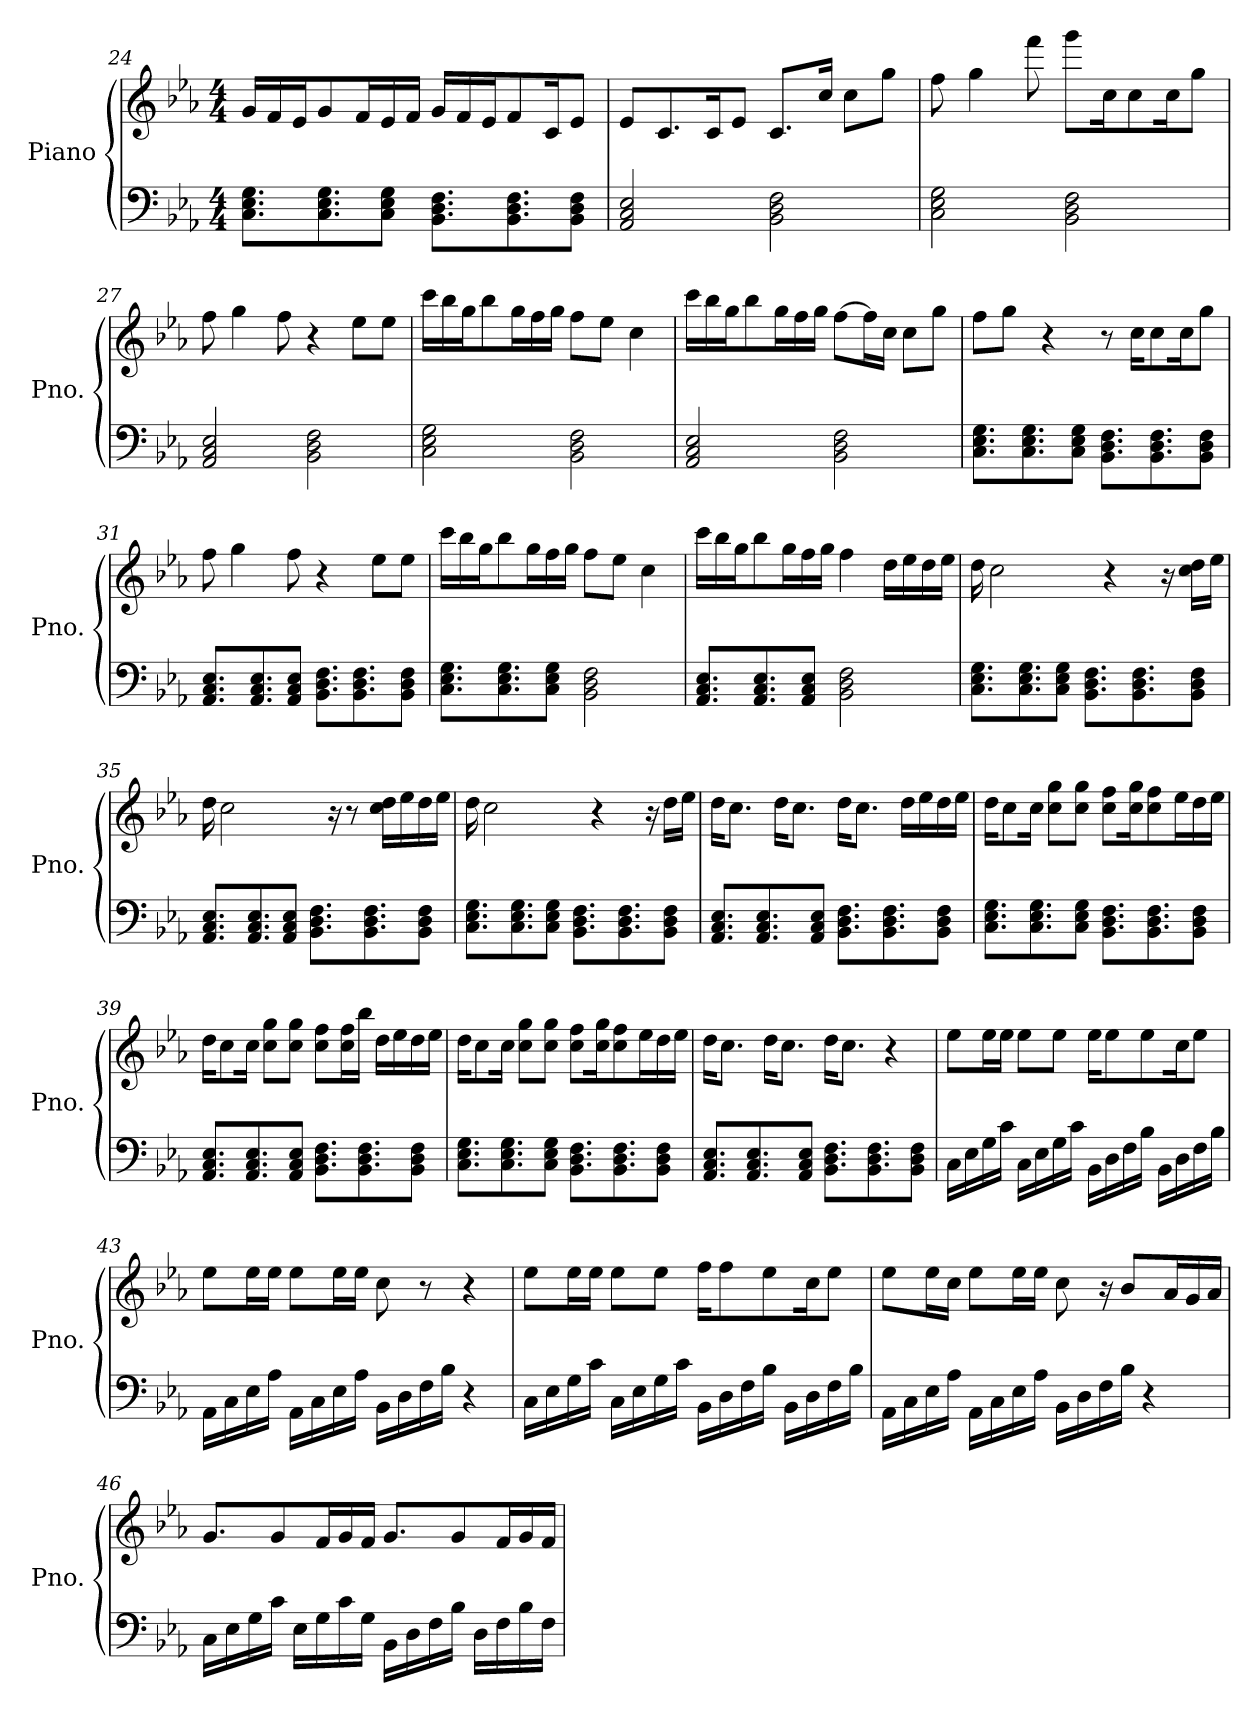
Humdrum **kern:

**kern	**kern
*part1	*part1
*staff2	*staff1
*I"Piano	*
*I'Pno.	*
*clefF4	*clefG2
*k[b-e-a-]	*k[b-e-a-]
*M4/4	*M4/4
=24	=24
8.C\ 8.E-\ 8.G\L	16g/LL
.	16f/
.	16e-/J
8.C\ 8.E-\ 8.G\	8g/
.	16f/L
8C\ 8E-\ 8G\J	16e-/
.	16f/JJ
8.BB-\ 8.D\ 8.F\L	16g/LL
.	16f/
.	16e-/J
8.BB-\ 8.D\ 8.F\	8f/
.	16c/K
8BB-\ 8D\ 8F\J	8e-/J
!!LO:LB:g=z
=25	=25
2AA-/ 2C/ 2E-/	8e-/L
.	8.c/
.	16c/K
.	8e-/J
2BB-\ 2D\ 2F\	8.c/L
.	16cc/Jk
.	8cc\L
.	8gg\J
=26	=26
2C\ 2E-\ 2G\	8ff\
.	4gg\
.	8fff\
2BB-\ 2D\ 2F\	8ggg\L
.	16cc\K
.	8cc\
.	16cc\K
.	8gg\J
=27	=27
2AA-/ 2C/ 2E-/	8ff\
.	4gg\
.	8ff\
2BB-\ 2D\ 2F\	4r
.	8ee-\L
.	8ee-\J
=28	=28
2C\ 2E-\ 2G\	16ccc\LL
.	16bb-\
.	16gg\J
.	8bb-\
.	16gg\L
.	16ff\
.	16gg\JJ
2BB-\ 2D\ 2F\	8ff\L
.	8ee-\J
.	4cc\
!!LO:LB:g=z
=29	=29
2AA-/ 2C/ 2E-/	16ccc\LL
.	16bb-\
.	16gg\J
.	8bb-\
.	16gg\L
.	16ff\
.	16gg\JJ
2BB-\ 2D\ 2F\	[8ff\L
.	16ff\L]
.	16cc\JJ
.	8cc\L
.	8gg\J
=30	=30
8.C\ 8.E-\ 8.G\L	8ff\L
.	8gg\J
8.C\ 8.E-\ 8.G\	.
.	4r
8C\ 8E-\ 8G\J	.
8.BB-\ 8.D\ 8.F\L	8r
.	16cc\KL
8.BB-\ 8.D\ 8.F\	8cc\
.	16cc\K
8BB-\ 8D\ 8F\J	8gg\J
=31	=31
8.AA-/ 8.C/ 8.E-/L	8ff\
.	4gg\
8.AA-/ 8.C/ 8.E-/	.
8AA-/ 8C/ 8E-/J	8ff\
8.BB-\ 8.D\ 8.F\L	4r
8.BB-\ 8.D\ 8.F\	.
.	8ee-\L
8BB-\ 8D\ 8F\J	8ee-\J
=32	=32
8.C\ 8.E-\ 8.G\L	16ccc\LL
.	16bb-\
.	16gg\J
8.C\ 8.E-\ 8.G\	8bb-\
.	16gg\L
8C\ 8E-\ 8G\J	16ff\
.	16gg\JJ
2BB-\ 2D\ 2F\	8ff\L
.	8ee-\J
.	4cc\
!!LO:LB:g=z
=33	=33
8.AA-/ 8.C/ 8.E-/L	16ccc\LL
.	16bb-\
.	16gg\J
8.AA-/ 8.C/ 8.E-/	8bb-\
.	16gg\L
8AA-/ 8C/ 8E-/J	16ff\
.	16gg\JJ
2BB-\ 2D\ 2F\	4ff\
.	16dd\LL
.	16ee-\
.	16dd\
.	16ee-\JJ
=34	=34
8.C\ 8.E-\ 8.G\L	16dd\
.	2cc\
8.C\ 8.E-\ 8.G\	.
8C\ 8E-\ 8G\J	.
8.BB-\ 8.D\ 8.F\L	.
.	4r
8.BB-\ 8.D\ 8.F\	.
.	16r
8BB-\ 8D\ 8F\J	16cc\ 16dd\LL
.	16ee-\JJ
=35	=35
8.AA-/ 8.C/ 8.E-/L	16dd\
.	2cc\
8.AA-/ 8.C/ 8.E-/	.
8AA-/ 8C/ 8E-/J	.
8.BB-\ 8.D\ 8.F\L	.
.	16r
.	8r
8.BB-\ 8.D\ 8.F\	.
.	16cc\ 16dd\LL
.	16ee-\
8BB-\ 8D\ 8F\J	16dd\
.	16ee-\JJ
=36	=36
8.C\ 8.E-\ 8.G\L	16dd\
.	2cc\
8.C\ 8.E-\ 8.G\	.
8C\ 8E-\ 8G\J	.
8.BB-\ 8.D\ 8.F\L	.
.	4r
8.BB-\ 8.D\ 8.F\	.
.	16r
8BB-\ 8D\ 8F\J	16dd\LL
.	16ee-\JJ
!!LO:LB:g=z
=37	=37
8.AA-/ 8.C/ 8.E-/L	16dd\KL
.	8.cc\J
8.AA-/ 8.C/ 8.E-/	.
.	16dd\KL
.	8.cc\J
8AA-/ 8C/ 8E-/J	.
8.BB-\ 8.D\ 8.F\L	16dd\KL
.	8.cc\J
8.BB-\ 8.D\ 8.F\	.
.	16dd\LL
.	16ee-\
8BB-\ 8D\ 8F\J	16dd\
.	16ee-\JJ
=38	=38
8.C\ 8.E-\ 8.G\L	16dd\KL
.	8cc\
8.C\ 8.E-\ 8.G\	16cc\Jk
.	8cc\ 8gg\L
8C\ 8E-\ 8G\J	8cc\ 8gg\J
8.BB-\ 8.D\ 8.F\L	8cc\ 8ff\L
.	16cc\ 16gg\K
8.BB-\ 8.D\ 8.F\	8cc\ 8ff\
.	16ee-\L
8BB-\ 8D\ 8F\J	16dd\
.	16ee-\JJ
=39	=39
8.AA-/ 8.C/ 8.E-/L	16dd\KL
.	8cc\
8.AA-/ 8.C/ 8.E-/	16cc\Jk
.	8cc\ 8gg\L
8AA-/ 8C/ 8E-/J	8cc\ 8gg\J
8.BB-\ 8.D\ 8.F\L	8cc\ 8ff\L
.	16cc\ 16ff\L
8.BB-\ 8.D\ 8.F\	16bb-\JJ
.	16dd\LL
.	16ee-\
8BB-\ 8D\ 8F\J	16dd\
.	16ee-\JJ
!!LO:PB:g=z
=40	=40
8.C\ 8.E-\ 8.G\L	16dd\KL
.	8cc\
8.C\ 8.E-\ 8.G\	16cc\Jk
.	8cc\ 8gg\L
8C\ 8E-\ 8G\J	8cc\ 8gg\J
8.BB-\ 8.D\ 8.F\L	8cc\ 8ff\L
.	16cc\ 16gg\K
8.BB-\ 8.D\ 8.F\	8cc\ 8ff\
.	16ee-\L
8BB-\ 8D\ 8F\J	16dd\
.	16ee-\JJ
=41	=41
8.AA-/ 8.C/ 8.E-/L	16dd\KL
.	8.cc\J
8.AA-/ 8.C/ 8.E-/	.
.	16dd\KL
.	8.cc\J
8AA-/ 8C/ 8E-/J	.
8.BB-\ 8.D\ 8.F\L	16dd\KL
.	8.cc\J
8.BB-\ 8.D\ 8.F\	.
.	4r
8BB-\ 8D\ 8F\J	.
=42	=42
16C\LL	8ee-\L
16E-\	.
16G\	16ee-\L
16c\JJ	16ee-\JJ
16C\LL	8ee-\L
16E-\	.
16G\	8ee-\J
16c\JJ	.
16BB-\LL	16ee-\KL
16D\	8ee-\
16F\	.
16B-\JJ	8ee-\
16BB-\LL	.
16D\	16cc\K
16F\	8ee-\J
16B-\JJ	.
!!LO:LB:g=z
=43	=43
16AA-\LL	8ee-\L
16C\	.
16E-\	16ee-\L
16A-\JJ	16ee-\JJ
16AA-\LL	8ee-\L
16C\	.
16E-\	16ee-\L
16A-\JJ	16ee-\JJ
16BB-\LL	8cc\
16D\	.
16F\	8r
16B-\JJ	.
4r	4r
=44	=44
16C\LL	8ee-\L
16E-\	.
16G\	16ee-\L
16c\JJ	16ee-\JJ
16C\LL	8ee-\L
16E-\	.
16G\	8ee-\J
16c\JJ	.
16BB-\LL	16ff\KL
16D\	8ff\
16F\	.
16B-\JJ	8ee-\
16BB-\LL	.
16D\	16cc\K
16F\	8ee-\J
16B-\JJ	.
=45	=45
16AA-\LL	8ee-\L
16C\	.
16E-\	16ee-\L
16A-\JJ	16cc\JJ
16AA-\LL	8ee-\L
16C\	.
16E-\	16ee-\L
16A-\JJ	16ee-\JJ
16BB-\LL	8cc\
16D\	.
16F\	16r
16B-\JJ	8b-/L
4r	.
.	16a-/L
.	16g/
.	16a-/JJ
!!LO:LB:g=z
=46	=46
16C\LL	8.g/L
16E-\	.
16G\	.
16c\JJ	8g/
16E-\LL	.
16G\	16f/L
16c\	16g/
16G\JJ	16f/JJ
16BB-\LL	8.g/L
16D\	.
16F\	.
16B-\JJ	8g/
16D\LL	.
16F\	16f/L
16B-\	16g/
16F\JJ	16f/JJ
=	=
*-	*-
